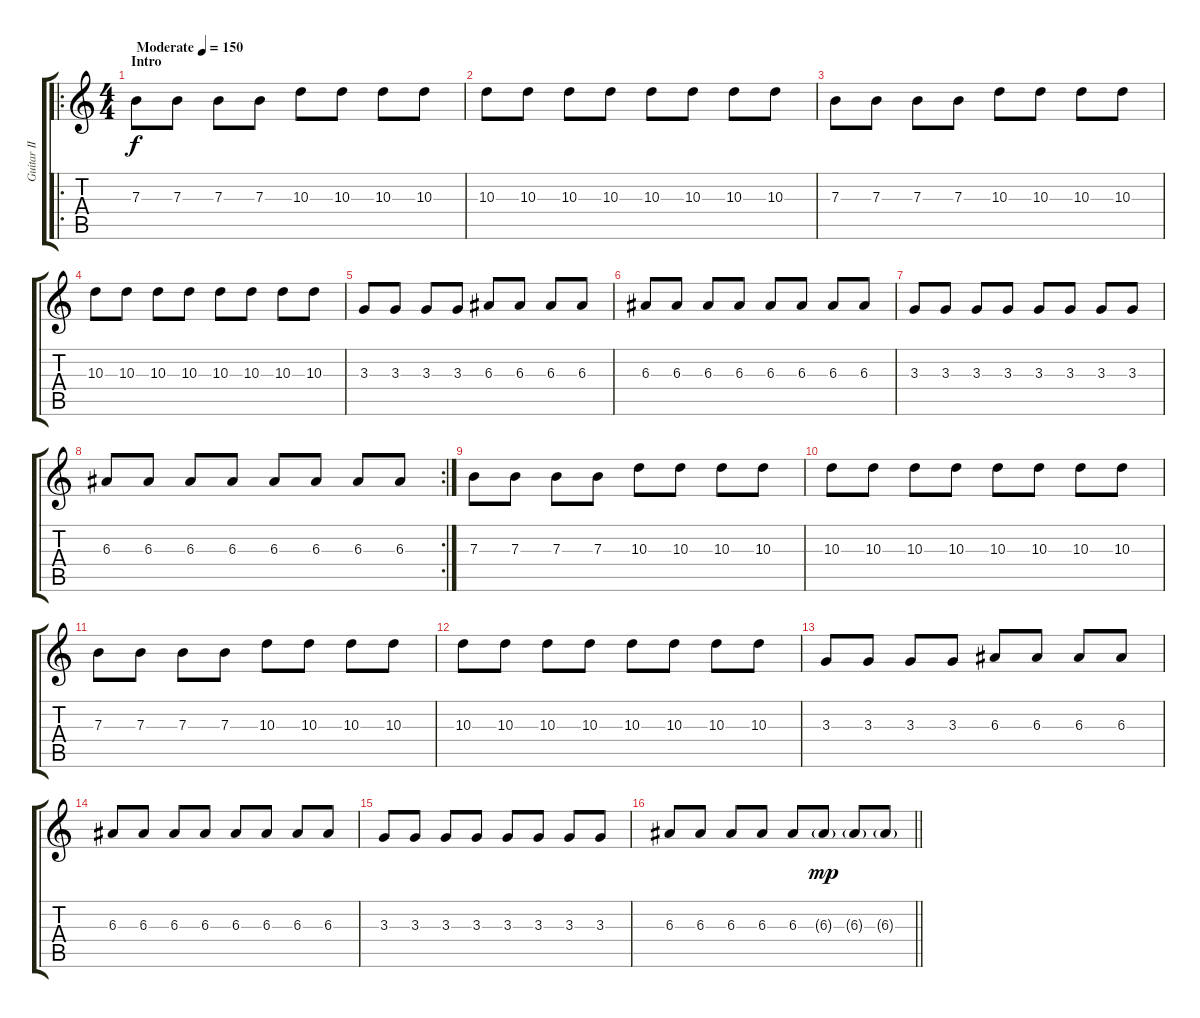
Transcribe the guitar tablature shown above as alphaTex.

\track ("Guitar II" "Guitar II") {instrument distortionguitar}
\staff {score tabs}
\tuning (Db4 Ab3 E3 B2 Gb2 B1) {hide}
\ro
\ts (4 4)
\section ("" "Intro")
\tempo (150 "Moderate")
\clef g2
\ks c
7.3.8{dy f volume 7 instrument distortionguitar} 7.3.8 7.3.8 7.3.8 10.3.8 10.3.8 10.3.8 10.3.8 |
10.3.8 10.3.8 10.3.8 10.3.8 10.3.8 10.3.8 10.3.8 10.3.8 |
7.3.8 7.3.8 7.3.8 7.3.8 10.3.8 10.3.8 10.3.8 10.3.8 |
10.3.8 10.3.8 10.3.8 10.3.8 10.3.8 10.3.8 10.3.8 10.3.8 |
3.3.8 3.3.8 3.3.8 3.3.8 6.3.8 6.3.8 6.3.8 6.3.8 |
6.3.8 6.3.8 6.3.8 6.3.8 6.3.8 6.3.8 6.3.8 6.3.8 |
3.3.8 3.3.8 3.3.8 3.3.8 3.3.8 3.3.8 3.3.8 3.3.8 |
\rc 2
6.3.8 6.3.8 6.3.8 6.3.8 6.3.8 6.3.8 6.3.8 6.3.8 |
7.3.8 7.3.8 7.3.8 7.3.8 10.3.8 10.3.8 10.3.8 10.3.8 |
10.3.8 10.3.8 10.3.8 10.3.8 10.3.8 10.3.8 10.3.8 10.3.8 |
7.3.8 7.3.8 7.3.8 7.3.8 10.3.8 10.3.8 10.3.8 10.3.8 |
10.3.8 10.3.8 10.3.8 10.3.8 10.3.8 10.3.8 10.3.8 10.3.8 |
3.3.8 3.3.8 3.3.8 3.3.8 6.3.8 6.3.8 6.3.8 6.3.8 |
6.3.8 6.3.8 6.3.8 6.3.8 6.3.8 6.3.8 6.3.8 6.3.8 |
3.3.8 3.3.8 3.3.8 3.3.8 3.3.8 3.3.8 3.3.8 3.3.8 |
\barLineRight lightlight
6.3.8 6.3.8 6.3.8 6.3.8 6.3.8 6.3{g}.8{dy mp} 6.3{g}.8 6.3{g}.8
